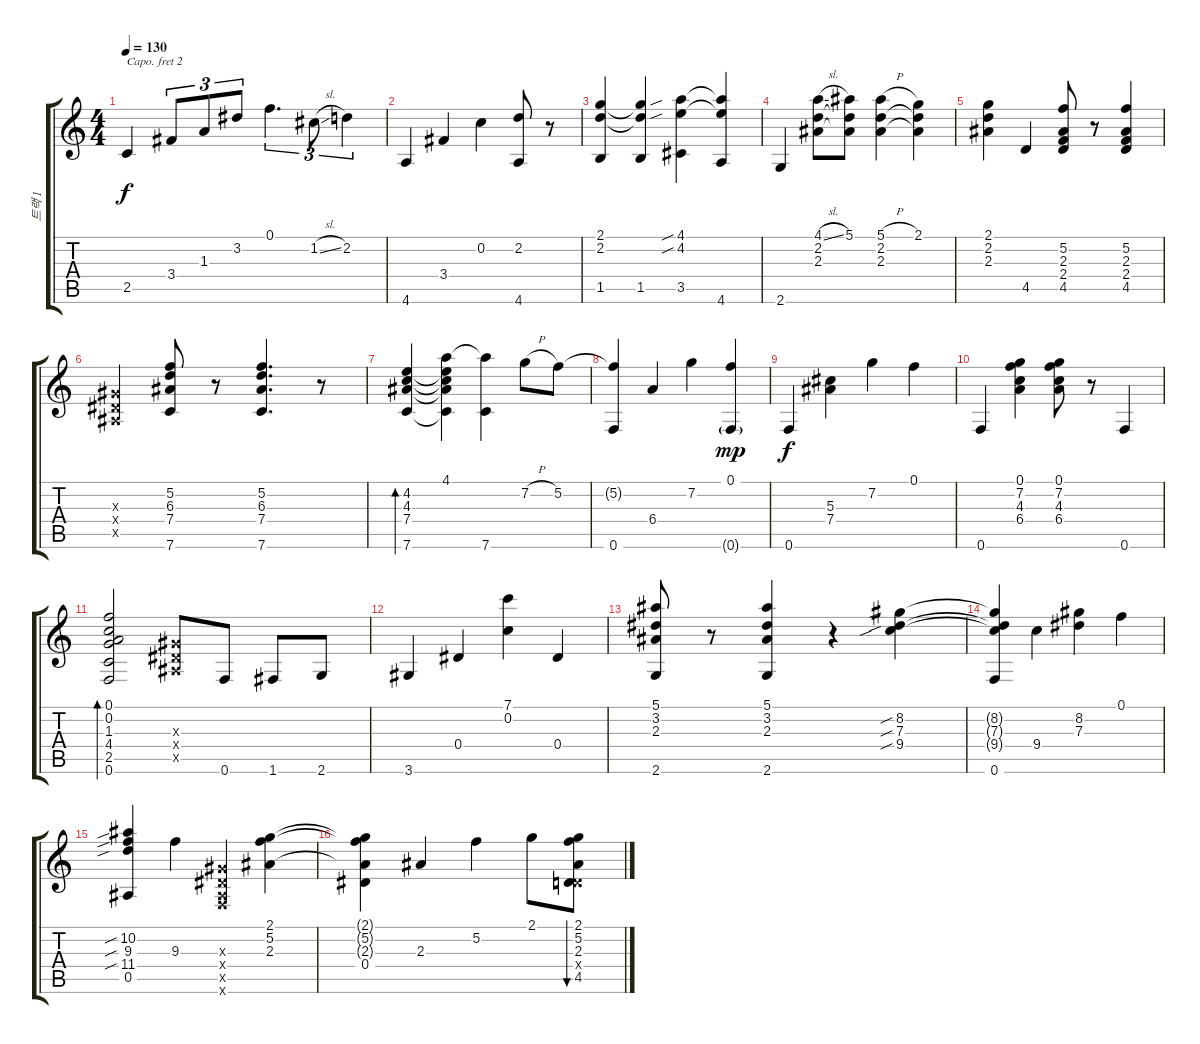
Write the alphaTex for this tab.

\track ("트랙 1" "트랙 1") {instrument acousticguitarsteel}
\staff {score tabs}
\capo 2
\tuning (Eb4 Bb3 Gb3 Db3 Ab2 Eb2) {hide}
\ts (4 4)
\tempo 130
\clef g2
\ks c
2.5.4{dy f} 3.4.8{tu (3 2)} 1.3.8{tu (3 2)} 3.2.8{tu (3 2)} 0.1.4{d tu (3 2)} 1.2{sl}.8{tu (3 2)} 2.2.4{tu (3 2)} |
4.6.4 3.4.4 0.2.4 (2.2 4.6).8 r.8 |
(2.1 2.2 1.5).4 (2.1{t} 2.2{t} 1.5).4 (4.1{sib} 4.2{sib} 3.5).4 (4.1{t} 4.2{t} 4.6).4 |
2.6.4 (4.1{sl} 2.2 2.3).8 (5.1 2.2{t} 2.3{t}).8 (5.1{h} 2.2 2.3).4 (2.1 2.2{t} 2.3{t}).4 |
(2.1 2.2 2.3).4 4.5.4 (5.2 2.3 2.4 4.5).8 r.8 (5.2 2.3 2.4 4.5).4 |
(0.3{x} 0.4{x} 0.5{x}).4 (5.2 6.3 7.4 7.6).8 r.8 (5.2 6.3 7.4 7.6).4{d} r.8 |
(4.2 4.3 7.4 7.6).4{bd 480} (4.1 4.2{t} 4.3{t} 7.4{t} 7.6{t}).4 (4.1{t} 7.6).4 7.2{h}.8 5.2.8 |
(5.2{t} 0.6).4 6.4.4 7.2.4 (0.1 0.6{g}).4{dy mp} |
0.6.4{dy f} (5.3 7.4).4 7.2.4 0.1.4 |
0.6.4 (0.1 7.2 4.3 6.4).4 (0.1 7.2 4.3 6.4).8 r.8 0.6.4 |
(0.1 0.2 1.3 4.4 2.5 0.6).2{bd 240} (0.3{x} 0.4{x} 0.5{x}).8 0.6.8 1.6.8 2.6.8 |
3.6.4 0.4.4 (7.1 0.2).4 0.4.4 |
(5.1 3.2 2.3 2.6).8 r.8 (5.1 3.2 2.3 2.6).4 r.4 (8.2{sib} 7.3{sib} 9.4{sib}).4 |
(8.2{t} 7.3{t} 9.4{t} 0.6).4 9.4.4 (8.2 7.3).4 0.1.4 |
(10.2{sib} 9.3{sib} 11.4{sib} 0.5).4 9.3.4 (0.3{x} 0.4{x} 0.5{x} 0.6{x}).4 (2.1 5.2 2.3).4 |
(2.1{t} 5.2{t} 2.3{t} 0.4).4 2.3.4 5.2.4 2.1.8 (2.1 5.2 2.3 0.4{x} 4.5).8{bu 480}
